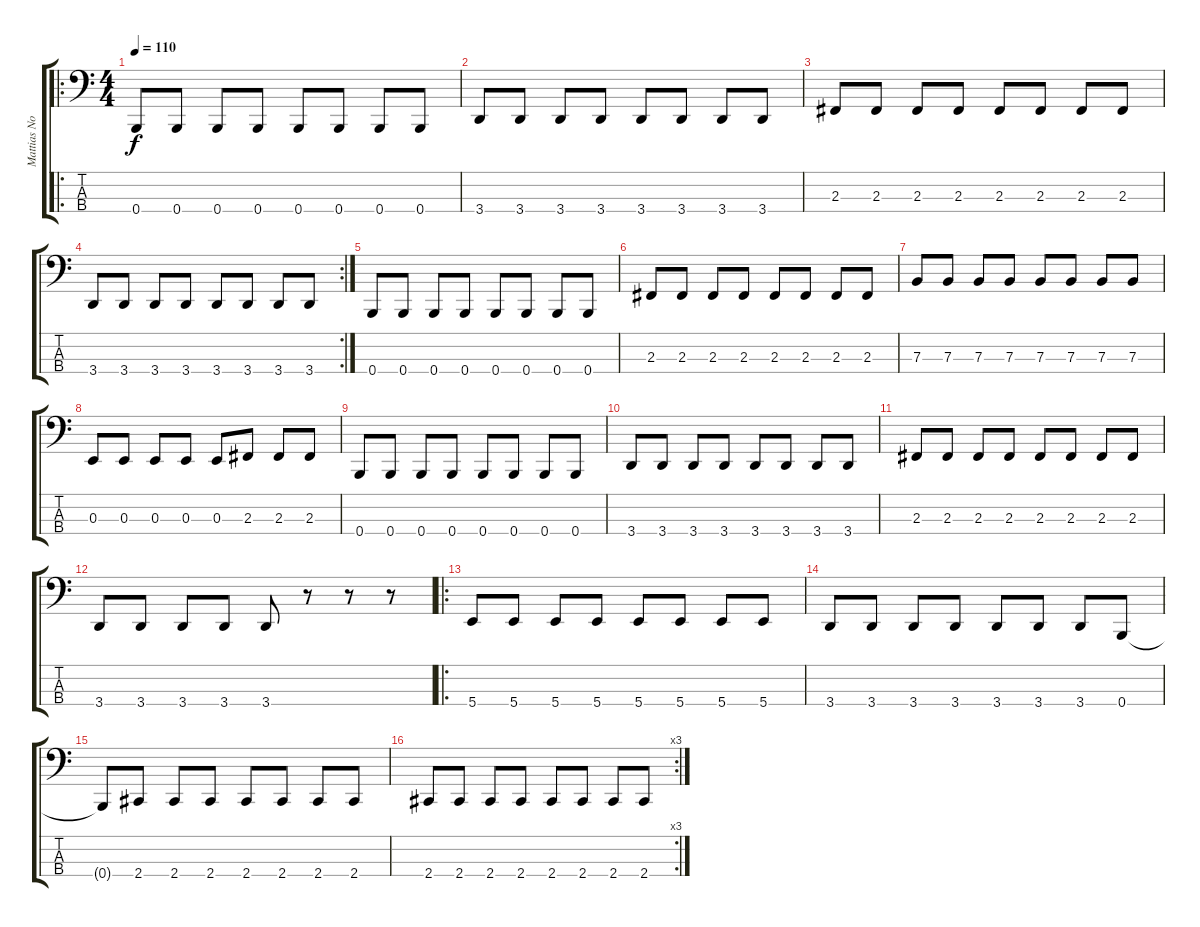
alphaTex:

\track ("Mattias Norrman" "Mattias No") {instrument electricbasspick}
\staff {score tabs}
\tuning (D2 A1 E1 B0) {hide}
\ro
\ts (4 4)
\tempo 110
\clef f4
\ks c
0.4.8{dy f} 0.4.8 0.4.8 0.4.8 0.4.8 0.4.8 0.4.8 0.4.8 |
3.4.8 3.4.8 3.4.8 3.4.8 3.4.8 3.4.8 3.4.8 3.4.8 |
2.3.8 2.3.8 2.3.8 2.3.8 2.3.8 2.3.8 2.3.8 2.3.8 |
\rc 2
3.4.8 3.4.8 3.4.8 3.4.8 3.4.8 3.4.8 3.4.8 3.4.8 |
0.4.8 0.4.8 0.4.8 0.4.8 0.4.8 0.4.8 0.4.8 0.4.8 |
2.3.8 2.3.8 2.3.8 2.3.8 2.3.8 2.3.8 2.3.8 2.3.8 |
7.3.8 7.3.8 7.3.8 7.3.8 7.3.8 7.3.8 7.3.8 7.3.8 |
0.3.8 0.3.8 0.3.8 0.3.8 0.3.8 2.3.8 2.3.8 2.3.8 |
0.4.8 0.4.8 0.4.8 0.4.8 0.4.8 0.4.8 0.4.8 0.4.8 |
3.4.8 3.4.8 3.4.8 3.4.8 3.4.8 3.4.8 3.4.8 3.4.8 |
2.3.8 2.3.8 2.3.8 2.3.8 2.3.8 2.3.8 2.3.8 2.3.8 |
3.4.8 3.4.8 3.4.8 3.4.8 3.4.8 r.8 r.8 r.8 |
\ro
5.4.8 5.4.8 5.4.8 5.4.8 5.4.8 5.4.8 5.4.8 5.4.8 |
3.4.8 3.4.8 3.4.8 3.4.8 3.4.8 3.4.8 3.4.8 0.4.8 |
0.4{t}.8 2.4.8 2.4.8 2.4.8 2.4.8 2.4.8 2.4.8 2.4.8 |
\rc 3
2.4.8 2.4.8 2.4.8 2.4.8 2.4.8 2.4.8 2.4.8 2.4.8
